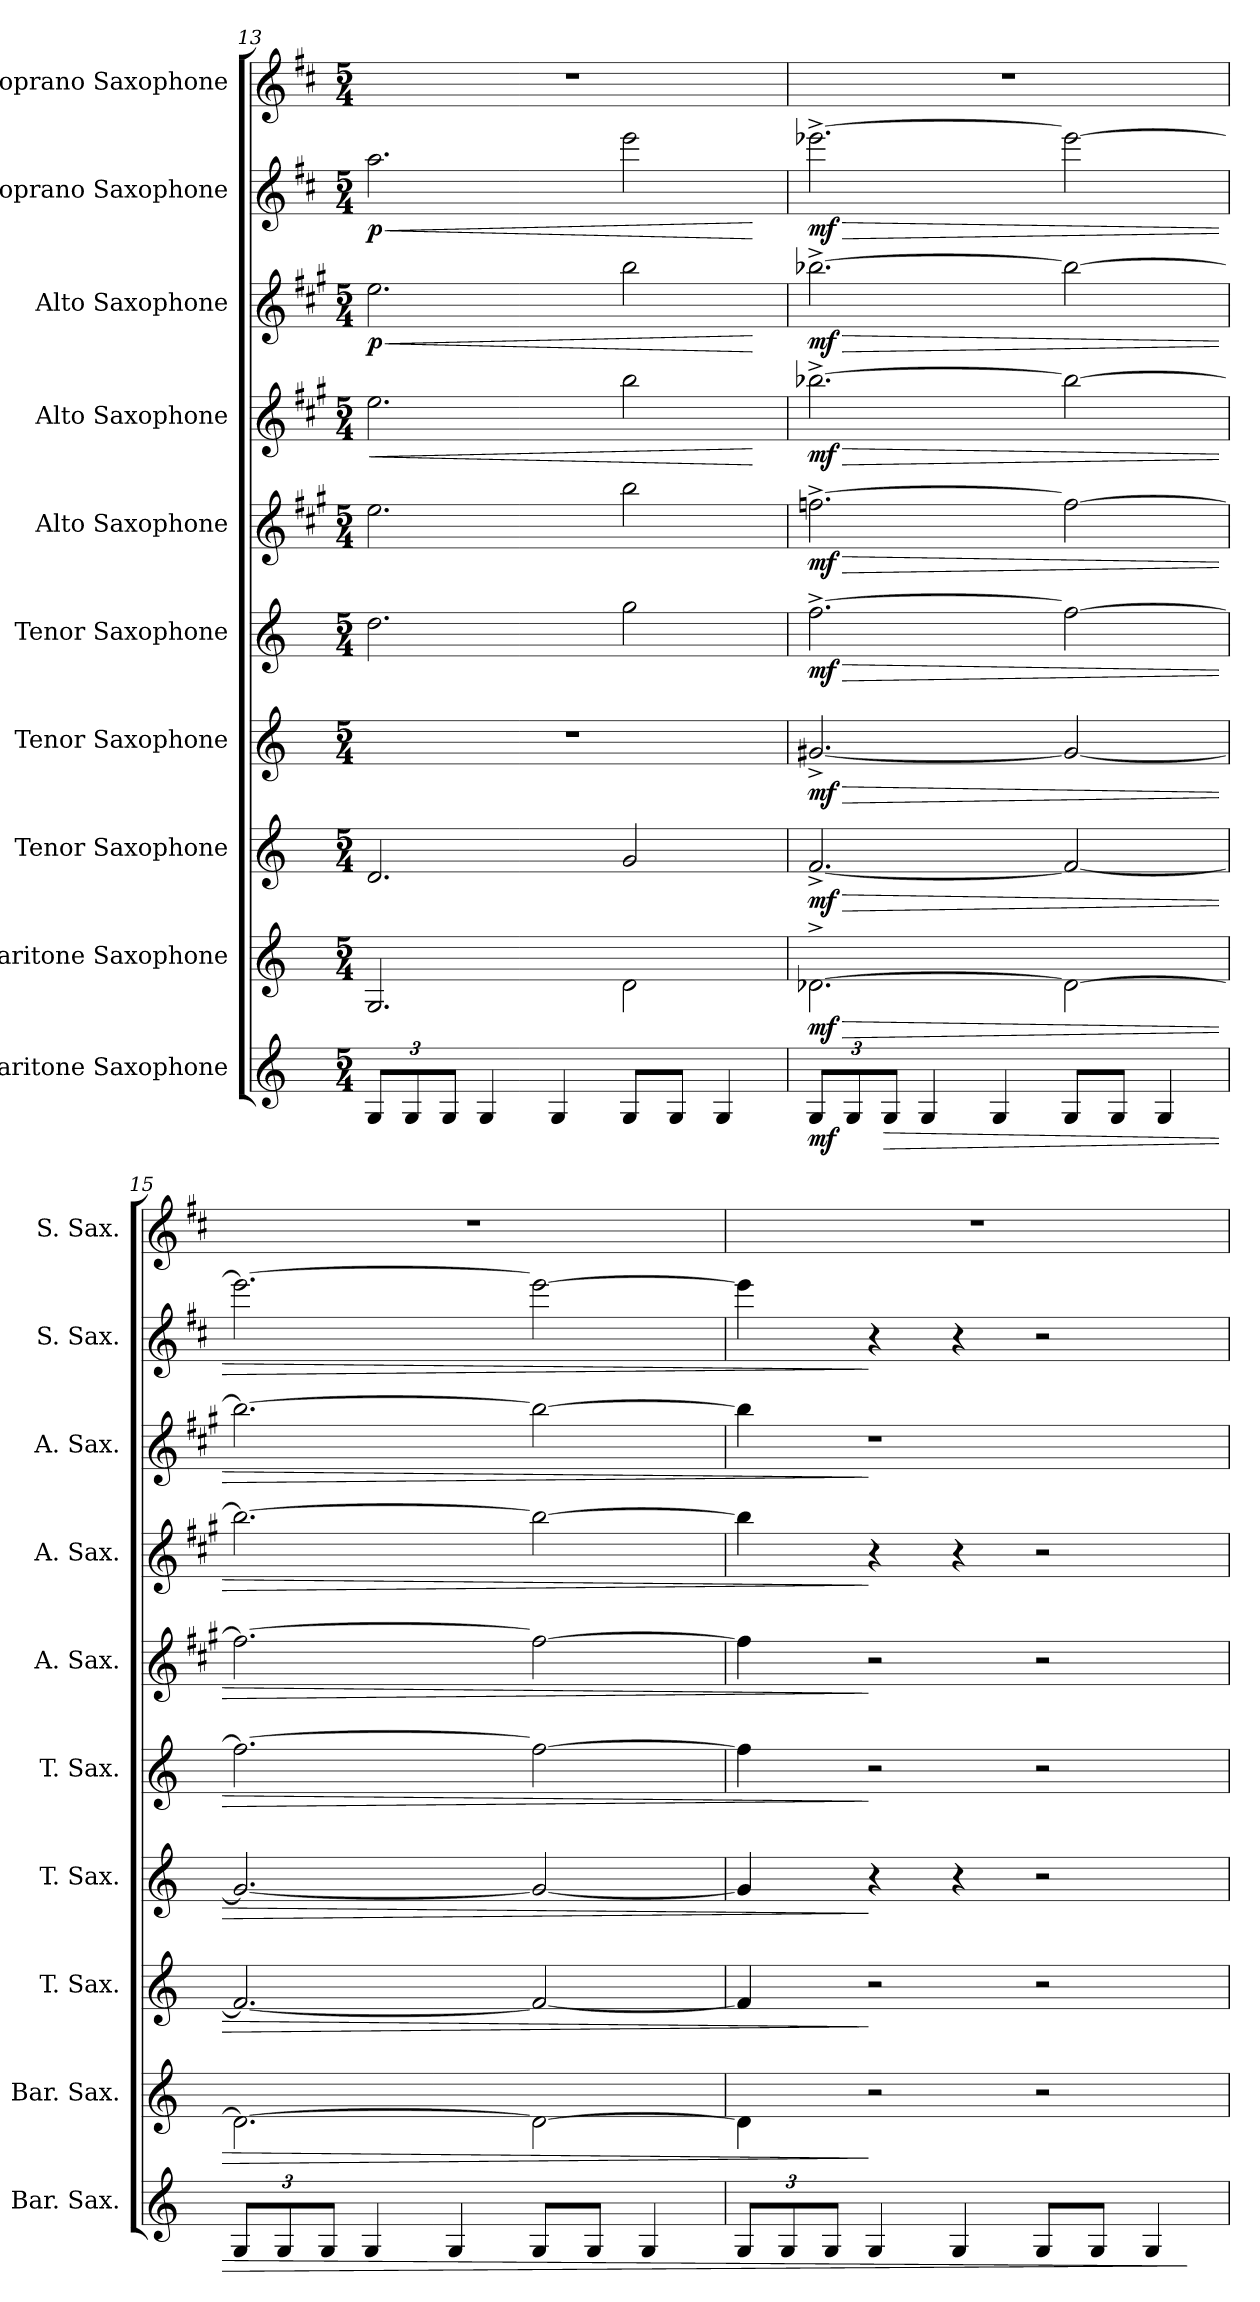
**kern	**dynam	**kern	**dynam	**kern	**dynam	**kern	**dynam	**kern	**dynam	**kern	**dynam	**kern	**dynam	**kern	**dynam	**kern	**dynam	**kern
*part10	*part10	*part9	*part9	*part8	*part8	*part7	*part7	*part6	*part6	*part5	*part5	*part4	*part4	*part3	*part3	*part2	*part2	*part1
*staff10	*staff10	*staff9	*staff9	*staff8	*staff8	*staff7	*staff7	*staff6	*staff6	*staff5	*staff5	*staff4	*staff4	*staff3	*staff3	*staff2	*staff2	*staff1
*I"Baritone Saxophone	*	*I"Baritone Saxophone	*	*I"Tenor Saxophone	*	*I"Tenor Saxophone	*	*I"Tenor Saxophone	*	*I"Alto Saxophone	*	*I"Alto Saxophone	*	*I"Alto Saxophone	*	*I"Soprano Saxophone	*	*I"Soprano Saxophone
*I'Bar. Sax.	*	*I'Bar. Sax.	*	*I'T. Sax.	*	*I'T. Sax.	*	*I'T. Sax.	*	*I'A. Sax.	*	*I'A. Sax.	*	*I'A. Sax.	*	*I'S. Sax.	*	*I'S. Sax.
*clefG2	*	*clefG2	*	*clefG2	*	*clefG2	*	*clefG2	*	*clefG2	*	*clefG2	*	*clefG2	*	*clefG2	*	*clefG2
*ITrd12c21	*	*ITrd12c21	*	*ITrd8c14	*	*ITrd8c14	*	*ITrd8c14	*	*ITrd5c9	*	*ITrd5c9	*	*ITrd5c9	*	*ITrd1c2	*	*ITrd1c2
*k[]	*	*k[]	*	*k[]	*	*k[]	*	*k[]	*	*k[]	*	*k[]	*	*k[]	*	*k[]	*	*k[]
*M5/4	*	*M5/4	*	*M5/4	*	*M5/4	*	*M5/4	*	*M5/4	*	*M5/4	*	*M5/4	*	*M5/4	*	*M5/4
*Xbrackettup	*	*	*	*	*	*	*	*	*	*	*	*	*	*	*	*	*	*
=13	=13	=13	=13	=13	=13	=13	=13	=13	=13	=13	=13	=13	=13	=13	=13	=13	=13	=13
!	!	!	!	!	!	!	!	!	!	!	!	!	!LO:HP:b	!	!LO:HP:b	!	!LO:HP:b	!
!	!	!	!	!	!	!	!	!	!	!	!	!	!	!	!LO:DY:n=1:b	!	!LO:DY:n=1:b	!
12GG/L	.	2.GG/	.	2.D/	.	4%5r	.	2.d\	.	2.g\	.	2.g\	<	2.g\	< p	2.gg\	< p	4%5r
12GG/	.	.	.	.	.	.	.	.	.	.	.	.	.	.	.	.	.	.
12GG/J	.	.	.	.	.	.	.	.	.	.	.	.	.	.	.	.	.	.
4GG/	.	.	.	.	.	.	.	.	.	.	.	.	.	.	.	.	.	.
4GG/	.	.	.	.	.	.	.	.	.	.	.	.	.	.	.	.	.	.
8GG/L	.	2D\	.	2G/	.	.	.	2g\	.	2dd\	.	2dd\	.	2dd\	.	2ddd\	.	.
8GG/J	.	.	.	.	.	.	.	.	.	.	.	.	.	.	.	.	.	.
4GG/	.	.	.	.	.	.	.	.	.	.	.	.	.	.	.	.	.	.
.	.	.	.	.	.	.	.	.	.	.	.	.	[	.	[	.	[	.
=14	=14	=14	=14	=14	=14	=14	=14	=14	=14	=14	=14	=14	=14	=14	=14	=14	=14	=14
!	!LO:DY:b	!	!LO:HP:b	!	!LO:HP:b	!	!LO:HP:b	!	!LO:HP:b	!	!LO:HP:b	!	!LO:HP:b	!	!LO:HP:b	!	!LO:HP:b	!
!	!	!	!LO:DY:n=1:b	!	!LO:DY:n=1:b	!	!LO:DY:n=1:b	!	!LO:DY:n=1:b	!	!LO:DY:n=1:b	!	!LO:DY:n=1:b	!	!LO:DY:n=1:b	!	!LO:DY:n=1:b	!
12GG/L	mf	[2.D-X^\	> mf	[2.F^/	> mf	[2.G#X^/	> mf	[2.f^\	> mf	[2.a-X^\	> mf	[2.dd-X^\	> mf	[2.dd-X^\	> mf	[2.ddd-X^\	> mf	4%5r
12GG/	.	.	.	.	.	.	.	.	.	.	.	.	.	.	.	.	.	.
!	!LO:HP:b	!	!	!	!	!	!	!	!	!	!	!	!	!	!	!	!	!
12GG/J	>	.	.	.	.	.	.	.	.	.	.	.	.	.	.	.	.	.
4GG/	.	.	.	.	.	.	.	.	.	.	.	.	.	.	.	.	.	.
4GG/	.	.	.	.	.	.	.	.	.	.	.	.	.	.	.	.	.	.
8GG/L	.	2D-\_	.	2F/_	.	2G#/_	.	2f\_	.	2a-\_	.	2dd-\_	.	2dd-\_	.	2ddd-\_	.	.
8GG/J	.	.	.	.	.	.	.	.	.	.	.	.	.	.	.	.	.	.
4GG/	.	.	.	.	.	.	.	.	.	.	.	.	.	.	.	.	.	.
=15	=15	=15	=15	=15	=15	=15	=15	=15	=15	=15	=15	=15	=15	=15	=15	=15	=15	=15
12GG/L	.	2.D-\_	.	2.F/_	.	2.G#/_	.	2.f\_	.	2.a-\_	.	2.dd-\_	.	2.dd-\_	.	2.ddd-\_	.	4%5r
12GG/	.	.	.	.	.	.	.	.	.	.	.	.	.	.	.	.	.	.
12GG/J	.	.	.	.	.	.	.	.	.	.	.	.	.	.	.	.	.	.
4GG/	.	.	.	.	.	.	.	.	.	.	.	.	.	.	.	.	.	.
4GG/	.	.	.	.	.	.	.	.	.	.	.	.	.	.	.	.	.	.
8GG/L	.	2D-\_	.	2F/_	.	2G#/_	.	2f\_	.	2a-\_	.	2dd-\_	.	2dd-\_	.	2ddd-\_	.	.
8GG/J	.	.	.	.	.	.	.	.	.	.	.	.	.	.	.	.	.	.
4GG/	.	.	.	.	.	.	.	.	.	.	.	.	.	.	.	.	.	.
=16	=16	=16	=16	=16	=16	=16	=16	=16	=16	=16	=16	=16	=16	=16	=16	=16	=16	=16
12GG/L	.	4D-\]	.	4F/]	.	4G#/]	.	4f\]	.	4a-\]	.	4dd-\]	.	4dd-\]	.	4ddd-\]	.	4%5r
12GG/	.	.	.	.	.	.	.	.	.	.	.	.	.	.	.	.	.	.
12GG/J	.	.	.	.	.	.	.	.	.	.	.	.	.	.	.	.	.	.
!	!	!	!LO:DY:n=1:b	!	!LO:DY:n=1:b	!	!LO:DY:n=1:b	!	!LO:DY:n=1:b	!	!LO:DY:n=1:b	!	!LO:DY:n=1:b	!	!LO:DY:n=1:b	!	!LO:DY:n=1:b	!
4GG/	.	2r	] other-dynamics	2r	] other-dynamics	4r	] other-dynamics	2r	] other-dynamics	2r	] other-dynamics	4r	] other-dynamics	1r	] other-dynamics	4r	] other-dynamics	.
4GG/	.	.	.	.	.	4r	.	.	.	.	.	4r	.	.	.	4r	.	.
8GG/L	.	2r	.	2r	.	2r	.	2r	.	2r	.	2r	.	.	.	2r	.	.
8GG/J	.	.	.	.	.	.	.	.	.	.	.	.	.	.	.	.	.	.
4GG/	.	.	.	.	.	.	.	.	.	.	.	.	.	.	.	.	.	.
.	]	.	.	.	.	.	.	.	.	.	.	.	.	.	.	.	.	.
=	=	=	=	=	=	=	=	=	=	=	=	=	=	=	=	=	=	=
*-	*-	*-	*-	*-	*-	*-	*-	*-	*-	*-	*-	*-	*-	*-	*-	*-	*-	*-
